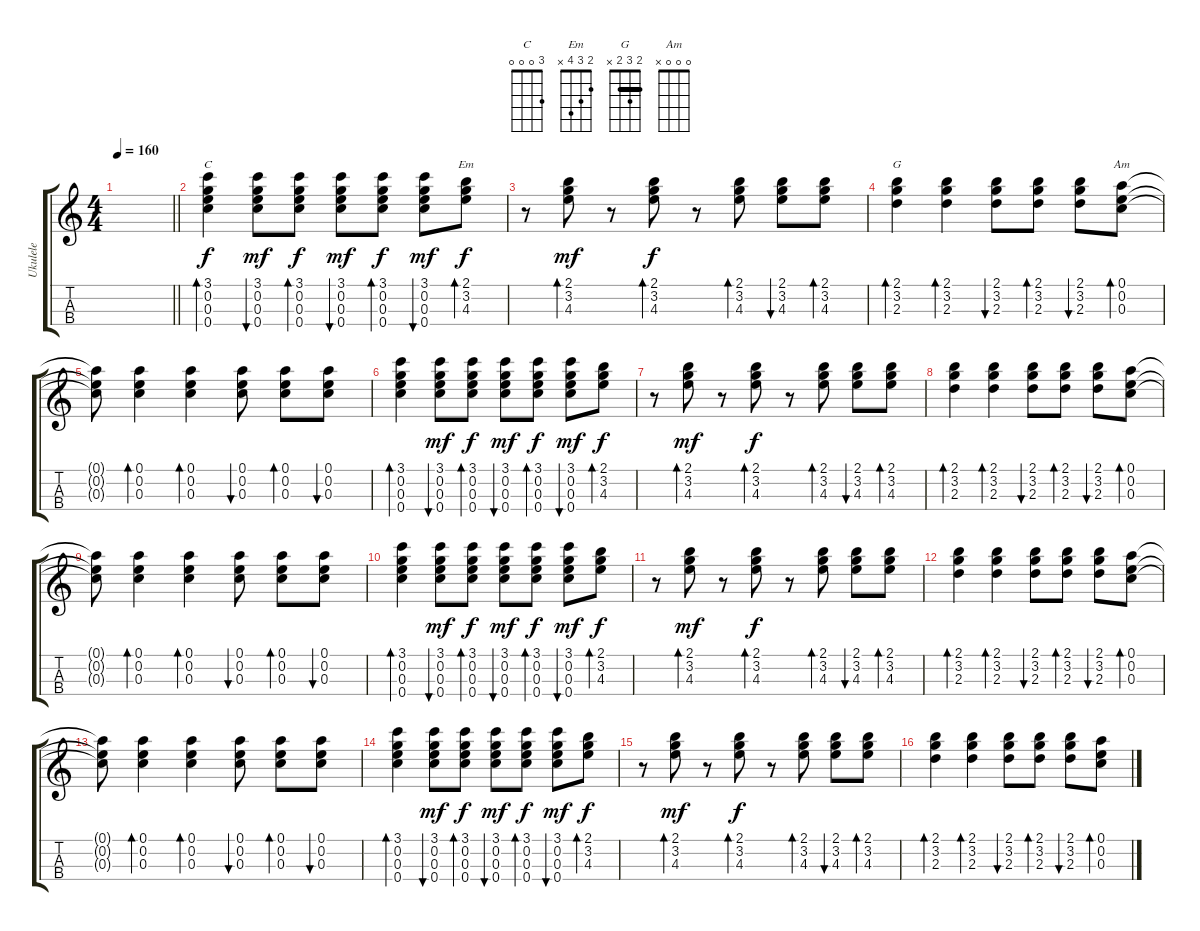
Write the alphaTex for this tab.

\track ("Ukulele" "Ukulele") {instrument acousticguitarnylon}
\staff {score tabs}
\tuning (A4 E4 C4 G4) {hide}
\chord ("C" 3 0 0 0)
\chord ("Em" 2 3 4 x)
\chord ("G" 2 3 2 x) {barre 2}
\chord ("Am" 0 0 0 x)
\ts (4 4)
\tempo 160
\clef g2
\barLineRight lightlight
\ks c
|
(3.1 0.2 0.3 0.4).4{bd 30 ch "C"} (3.1 0.2 0.3 0.4).8{bu 30 dy mf} (3.1 0.2 0.3 0.4).8{bd 30 dy f} (3.1 0.2 0.3 0.4).8{bu 30 dy mf} (3.1 0.2 0.3 0.4).8{bd 30 dy f} (3.1 0.2 0.3 0.4).8{bu 30 dy mf} (2.1 3.2 4.3).8{bd 30 ch "Em" dy f} |
r.8 (2.1 3.2 4.3).8{bd 30 dy mf} r.8 (2.1 3.2 4.3).8{bd 30 dy f} r.8 (2.1 3.2 4.3).8{bd 30} (2.1 3.2 4.3).8{bu 30} (2.1 3.2 4.3).8{bd 30} |
(2.1 3.2 2.3).4{bd 30 ch "G"} (2.1 3.2 2.3).4{bd 30} (2.1 3.2 2.3).8{bu 30} (2.1 3.2 2.3).8{bd 30} (2.1 3.2 2.3).8{bu 30} (0.1 0.2 0.3).8{bd 30 ch "Am"} |
(0.1{t} 0.2{t} 0.3{t}).8 (0.1 0.2 0.3).4{bd 30} (0.1 0.2 0.3).4{bd 30} (0.1 0.2 0.3).8{bu 30} (0.1 0.2 0.3).8{bd 30} (0.1 0.2 0.3).8{bu 30} |
(3.1 0.2 0.3 0.4).4{bd 30} (3.1 0.2 0.3 0.4).8{bu 30 dy mf} (3.1 0.2 0.3 0.4).8{bd 30 dy f} (3.1 0.2 0.3 0.4).8{bu 30 dy mf} (3.1 0.2 0.3 0.4).8{bd 30 dy f} (3.1 0.2 0.3 0.4).8{bu 30 dy mf} (2.1 3.2 4.3).8{bd 30 dy f} |
r.8 (2.1 3.2 4.3).8{bd 30 dy mf} r.8 (2.1 3.2 4.3).8{bd 30 dy f} r.8 (2.1 3.2 4.3).8{bd 30} (2.1 3.2 4.3).8{bu 30} (2.1 3.2 4.3).8{bd 30} |
(2.1 3.2 2.3).4{bd 30} (2.1 3.2 2.3).4{bd 30} (2.1 3.2 2.3).8{bu 30} (2.1 3.2 2.3).8{bd 30} (2.1 3.2 2.3).8{bu 30} (0.1 0.2 0.3).8{bd 30} |
(0.1{t} 0.2{t} 0.3{t}).8 (0.1 0.2 0.3).4{bd 30} (0.1 0.2 0.3).4{bd 30} (0.1 0.2 0.3).8{bu 30} (0.1 0.2 0.3).8{bd 30} (0.1 0.2 0.3).8{bu 30} |
(3.1 0.2 0.3 0.4).4{bd 30} (3.1 0.2 0.3 0.4).8{bu 30 dy mf} (3.1 0.2 0.3 0.4).8{bd 30 dy f} (3.1 0.2 0.3 0.4).8{bu 30 dy mf} (3.1 0.2 0.3 0.4).8{bd 30 dy f} (3.1 0.2 0.3 0.4).8{bu 30 dy mf} (2.1 3.2 4.3).8{bd 30 dy f} |
r.8 (2.1 3.2 4.3).8{bd 30 dy mf} r.8 (2.1 3.2 4.3).8{bd 30 dy f} r.8 (2.1 3.2 4.3).8{bd 30} (2.1 3.2 4.3).8{bu 30} (2.1 3.2 4.3).8{bd 30} |
(2.1 3.2 2.3).4{bd 30} (2.1 3.2 2.3).4{bd 30} (2.1 3.2 2.3).8{bu 30} (2.1 3.2 2.3).8{bd 30} (2.1 3.2 2.3).8{bu 30} (0.1 0.2 0.3).8{bd 30} |
(0.1{t} 0.2{t} 0.3{t}).8 (0.1 0.2 0.3).4{bd 30} (0.1 0.2 0.3).4{bd 30} (0.1 0.2 0.3).8{bu 30} (0.1 0.2 0.3).8{bd 30} (0.1 0.2 0.3).8{bu 30} |
(3.1 0.2 0.3 0.4).4{bd 30} (3.1 0.2 0.3 0.4).8{bu 30 dy mf} (3.1 0.2 0.3 0.4).8{bd 30 dy f} (3.1 0.2 0.3 0.4).8{bu 30 dy mf} (3.1 0.2 0.3 0.4).8{bd 30 dy f} (3.1 0.2 0.3 0.4).8{bu 30 dy mf} (2.1 3.2 4.3).8{bd 30 dy f} |
r.8 (2.1 3.2 4.3).8{bd 30 dy mf} r.8 (2.1 3.2 4.3).8{bd 30 dy f} r.8 (2.1 3.2 4.3).8{bd 30} (2.1 3.2 4.3).8{bu 30} (2.1 3.2 4.3).8{bd 30} |
(2.1 3.2 2.3).4{bd 30} (2.1 3.2 2.3).4{bd 30} (2.1 3.2 2.3).8{bu 30} (2.1 3.2 2.3).8{bd 30} (2.1 3.2 2.3).8{bu 30} (0.1 0.2 0.3).8{bd 30}
